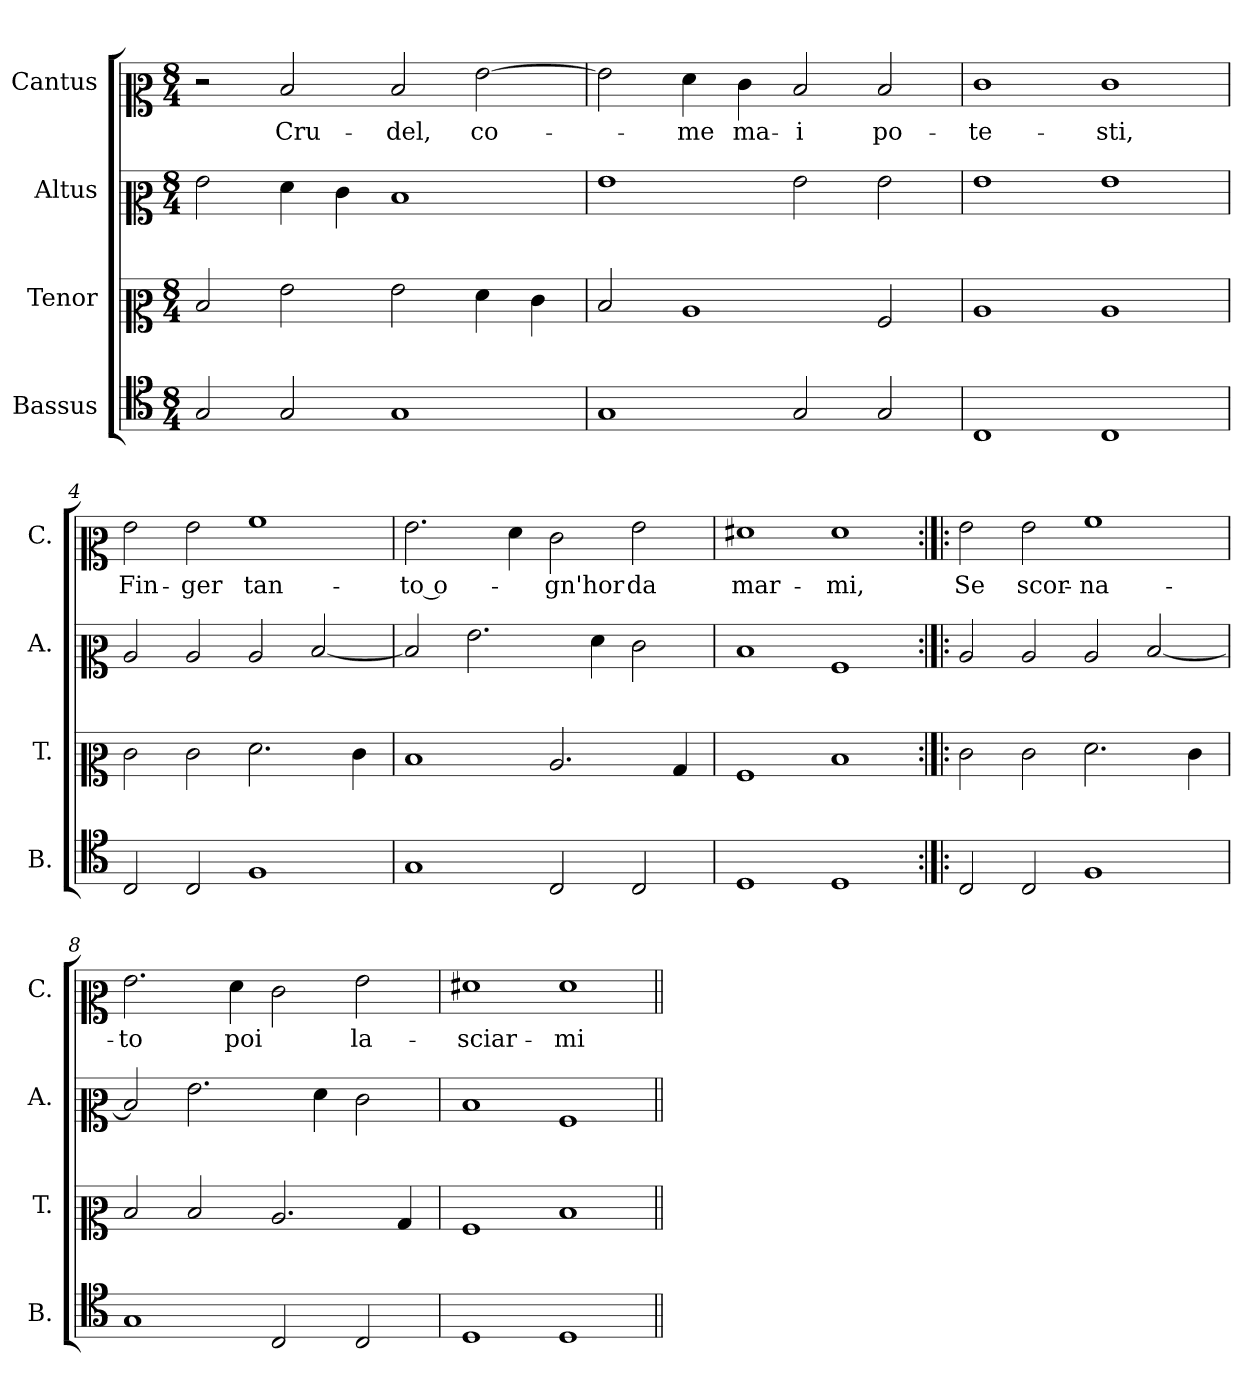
**kern	**kern	**kern	**kern	**text
*part4	*part3	*part2	*part1	*part1
*staff4	*staff3	*staff2	*staff1	*staff1
*I"Bassus	*I"Tenor	*I"Altus	*I"Cantus	*
*I'B.	*I'T.	*I'A.	*I'C.	*
*clefC4	*clefC2	*clefC2	*clefC2	*
*k[]	*k[]	*k[]	*k[]	*
*M8/4	*M8/4	*M8/4	*M8/4	*
=1	=1	=1	=1	=1
2G/	2d/	2g\	2r	.
!	!	!	!	!LO:LY:b
2G/	2g\	4f\	2d/	Cru-
.	.	4e\	.	.
!	!	!	!	!LO:LY:b
1G	2g\	1d	2d/	-del,
!	!	!	!	!LO:LY:b
.	4f\	.	[2g\	co-
.	4e\	.	.	.
=2	=2	=2	=2	=2
1G	2d/	1g	2g\]	.
!	!	!	!	!LO:LY:b
.	1c	.	4f\	-me
!	!	!	!	!LO:LY:b
.	.	.	4e\	ma-
!	!	!	!	!LO:LY:b
2G/	.	2g\	2d/	-i
!	!	!	!	!LO:LY:b
2G/	2A/	2g\	2d/	po-
=3	=3	=3	=3	=3
!	!	!	!	!LO:LY:b
1C	1c	1g	1e	-te-
!	!	!	!	!LO:LY:b
1C	1c	1g	1e	-sti,
=4	=4	=4	=4	=4
!	!	!	!	!LO:LY:b
2C/	2e\	2c/	2g\	Fin-
!	!	!	!	!LO:LY:b
2C/	2e\	2c/	2g\	-ger
!	!	!	!	!LO:LY:b
1F	2.f\	2c/	1a	tan-
.	.	[2d/	.	.
.	4e\	.	.	.
=5	=5	=5	=5	=5
!	!	!	!	!LO:LY:b
1G	1d	2d/]	2.g\	-to o-
.	.	2.g\	.	.
.	.	.	4f\	.
!	!	!	!	!LO:LY:b
2C/	2.c/	.	2e\	-gn'hor
.	.	4f\	.	.
!	!	!	!	!LO:LY:b
2C/	.	2e\	2g\	da
.	4B/	.	.	.
!!LO:LB:g=z
=6	=6	=6	=6	=6
!	!	!	!	!LO:LY:b
1D	1A	1d	1f#X	mar-
!	!	!	!	!LO:LY:b
1D	1d	1A	1f#	-mi,
=7:|!|:	=7:|!|:	=7:|!|:	=7:|!|:	=7:|!|:
!	!	!	!	!LO:LY:b
2C/	2e\	2c/	2g\	Se
!	!	!	!	!LO:LY:b
2C/	2e\	2c/	2g\	scor-
!	!	!	!	!LO:LY:b
1F	2.f\	2c/	1a	-na-
.	.	[2d/	.	.
.	4e\	.	.	.
=8	=8	=8	=8	=8
!	!	!	!	!LO:LY:b
1G	2d/	2d/]	2.g\	-to
.	2d/	2.g\	.	.
!	!	!	!	!LO:LY:b
.	.	.	4f\	poi
2C/	2.c/	.	2e\	.
.	.	4f\	.	.
!	!	!	!	!LO:LY:b
2C/	.	2e\	2g\	la-
.	4B/	.	.	.
=9	=9	=9	=9	=9
!	!	!	!	!LO:LY:b
1D	1A	1d	1f#X	-sciar-
!	!	!	!	!LO:LY:b
1D	1d	1A	1f#	-mi
=||	=||	=||	=||	=||
*-	*-	*-	*-	*-
